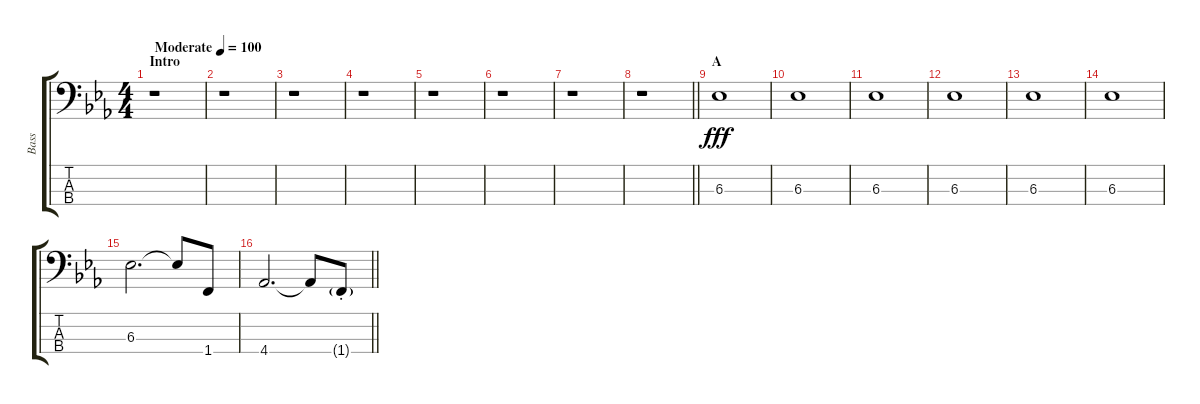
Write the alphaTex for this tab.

\track ("Bass" "Bass") {instrument electricbassfinger}
\staff {score tabs}
\tuning (G2 D2 A1 E1) {hide}
\ts (4 4)
\section ("" "Intro")
\tempo (100 "Moderate")
\clef f4
\ks eb
r.1{dy fff instrument electricbassfinger} |
r.1 |
r.1 |
r.1 |
r.1 |
r.1 |
r.1 |
\barLineRight lightlight
r.1 |
\section ("" "A")
6.3.1 |
6.3.1 |
6.3.1 |
6.3.1 |
6.3.1 |
6.3.1 |
6.3.2{d} 6.3{t}.8 1.4.8 |
\barLineRight lightlight
4.4.2{d} 4.4{t}.8 1.4{g st}.8
